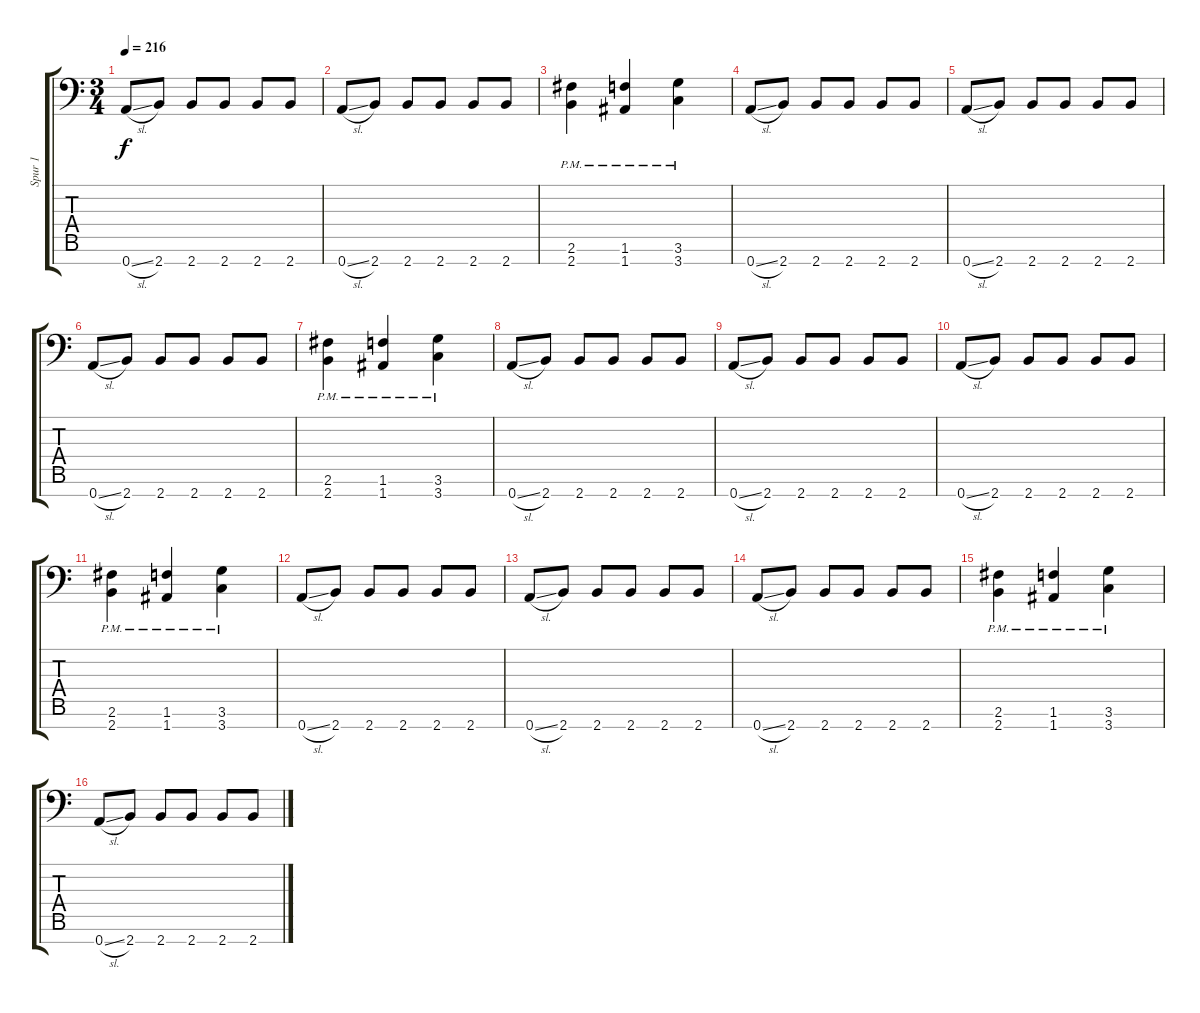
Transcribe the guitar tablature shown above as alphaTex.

\track ("Spur 1" "Spur 1") {instrument distortionguitar}
\staff {score tabs}
\tuning (E4 B3 G3 D3 A2 E2 A1) {hide}
\ts (3 4)
\tempo 216
\clef f4
\ks c
0.7{sl}.8{dy f} 2.7.8 2.7.8 2.7.8 2.7.8 2.7.8 |
0.7{sl}.8 2.7.8 2.7.8 2.7.8 2.7.8 2.7.8 |
(2.6{pm} 2.7{pm}).4 (1.6{pm} 1.7{pm}).4 (3.6{pm} 3.7{pm}).4 |
0.7{sl}.8 2.7.8 2.7.8 2.7.8 2.7.8 2.7.8 |
0.7{sl}.8 2.7.8 2.7.8 2.7.8 2.7.8 2.7.8 |
0.7{sl}.8 2.7.8 2.7.8 2.7.8 2.7.8 2.7.8 |
(2.6{pm} 2.7{pm}).4 (1.6{pm} 1.7{pm}).4 (3.6{pm} 3.7{pm}).4 |
0.7{sl}.8 2.7.8 2.7.8 2.7.8 2.7.8 2.7.8 |
0.7{sl}.8 2.7.8 2.7.8 2.7.8 2.7.8 2.7.8 |
0.7{sl}.8 2.7.8 2.7.8 2.7.8 2.7.8 2.7.8 |
(2.6{pm} 2.7{pm}).4 (1.6{pm} 1.7{pm}).4 (3.6{pm} 3.7{pm}).4 |
0.7{sl}.8 2.7.8 2.7.8 2.7.8 2.7.8 2.7.8 |
0.7{sl}.8 2.7.8 2.7.8 2.7.8 2.7.8 2.7.8 |
0.7{sl}.8 2.7.8 2.7.8 2.7.8 2.7.8 2.7.8 |
(2.6{pm} 2.7{pm}).4 (1.6{pm} 1.7{pm}).4 (3.6{pm} 3.7{pm}).4 |
0.7{sl}.8 2.7.8 2.7.8 2.7.8 2.7.8 2.7.8
